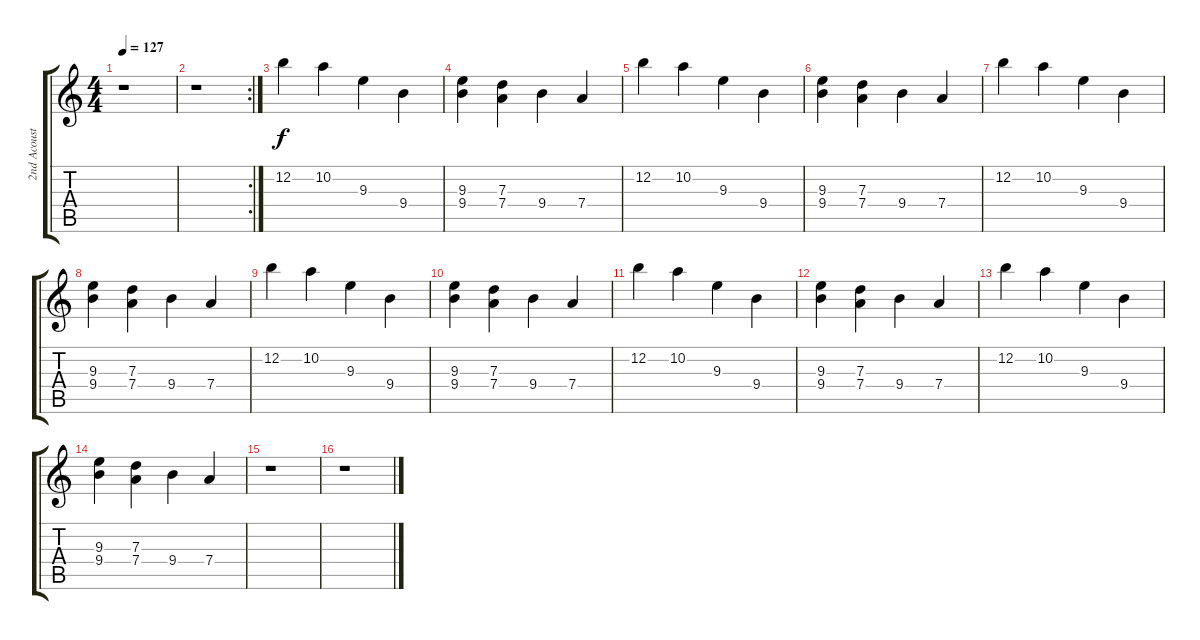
\track ("2nd Acoustic" "2nd Acoust") {instrument acousticguitarsteel}
\staff {score tabs}
\tuning (E4 B3 G3 D3 A2 E2) {hide}
\ts (4 4)
\tempo 127
\clef g2
\ks c
r.1{dy f} |
\rc 2
r.1 |
12.2.4 10.2.4 9.3.4 9.4.4 |
(9.3 9.4).4 (7.3 7.4).4 9.4.4 7.4.4 |
12.2.4 10.2.4 9.3.4 9.4.4 |
(9.3 9.4).4 (7.3 7.4).4 9.4.4 7.4.4 |
12.2.4 10.2.4 9.3.4 9.4.4 |
(9.3 9.4).4 (7.3 7.4).4 9.4.4 7.4.4 |
12.2.4 10.2.4 9.3.4 9.4.4 |
(9.3 9.4).4 (7.3 7.4).4 9.4.4 7.4.4 |
12.2.4 10.2.4 9.3.4 9.4.4 |
(9.3 9.4).4 (7.3 7.4).4 9.4.4 7.4.4 |
12.2.4 10.2.4 9.3.4 9.4.4 |
(9.3 9.4).4 (7.3 7.4).4 9.4.4 7.4.4 |
r.1 |
r.1
